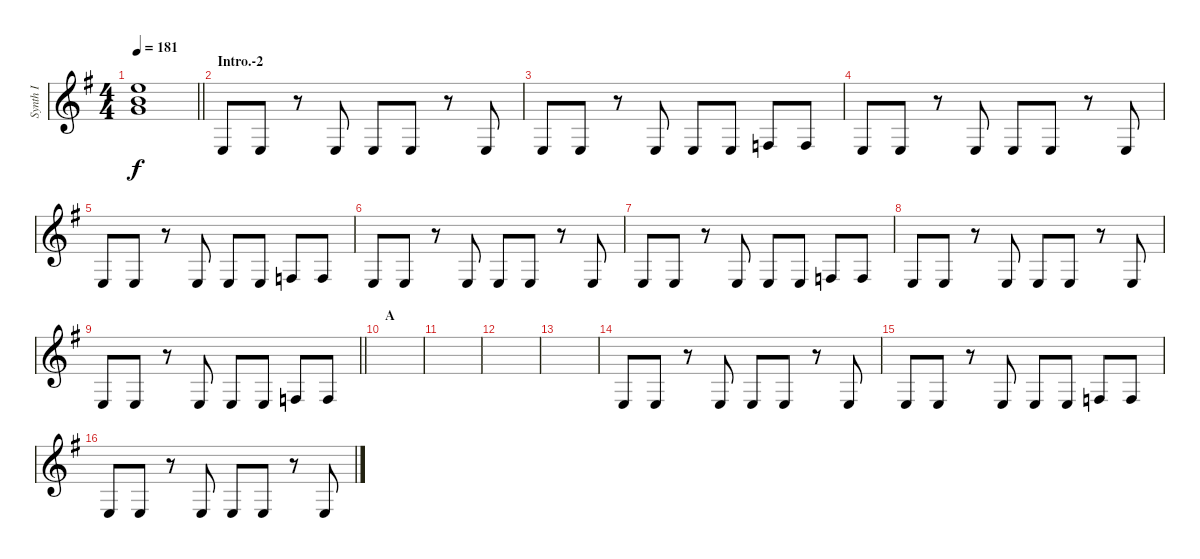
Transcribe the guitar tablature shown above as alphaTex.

\track ("Synth I" "Synth I") {solo instrument pad7halo}
\staff {score}
\tuning (E4 B3 G3 D3 A2 E2) {hide}
\ts (4 4)
\tempo 181
\clef g2
\barLineRight lightlight
\ks g
(3.1{t} 12.2{t} 21.3{t}).1{dy f} |
\section ("" "Intro.-2")
0.6.8{ot 8vb volume 16} 0.6.8{ot 8vb} r.8{ot 8vb} 0.6.8{ot 8vb} 0.6.8{ot 8vb} 0.6.8{ot 8vb} r.8{ot 8vb} 0.6.8{ot 8vb} |
0.6.8{ot 8vb} 0.6.8{ot 8vb} r.8{ot 8vb} 0.6.8{ot 8vb} 0.6.8{ot 8vb} 0.6.8{ot 8vb} 1.6.8{ot 8vb} 1.6.8{ot 8vb} |
0.6.8{ot 8vb} 0.6.8{ot 8vb} r.8{ot 8vb} 0.6.8{ot 8vb} 0.6.8{ot 8vb} 0.6.8{ot 8vb} r.8{ot 8vb} 0.6.8{ot 8vb} |
0.6.8{ot 8vb} 0.6.8{ot 8vb} r.8{ot 8vb} 0.6.8{ot 8vb} 0.6.8{ot 8vb} 0.6.8{ot 8vb} 1.6.8{ot 8vb} 1.6.8{ot 8vb} |
0.6.8{ot 8vb} 0.6.8{ot 8vb} r.8{ot 8vb} 0.6.8{ot 8vb} 0.6.8{ot 8vb} 0.6.8{ot 8vb} r.8{ot 8vb} 0.6.8{ot 8vb} |
0.6.8{ot 8vb} 0.6.8{ot 8vb} r.8{ot 8vb} 0.6.8{ot 8vb} 0.6.8{ot 8vb} 0.6.8{ot 8vb} 1.6.8{ot 8vb} 1.6.8{ot 8vb} |
0.6.8{ot 8vb} 0.6.8{ot 8vb} r.8{ot 8vb} 0.6.8{ot 8vb} 0.6.8{ot 8vb} 0.6.8{ot 8vb} r.8{ot 8vb} 0.6.8{ot 8vb} |
\barLineRight lightlight
0.6.8{ot 8vb} 0.6.8{ot 8vb} r.8{ot 8vb} 0.6.8{ot 8vb} 0.6.8{ot 8vb} 0.6.8{ot 8vb} 1.6.8{ot 8vb} 1.6.8{ot 8vb} |
\section ("" "A")
|
|
|
|
0.6.8{ot 8vb} 0.6.8{ot 8vb} r.8{ot 8vb} 0.6.8{ot 8vb} 0.6.8{ot 8vb} 0.6.8{ot 8vb} r.8{ot 8vb} 0.6.8{ot 8vb} |
0.6.8{ot 8vb} 0.6.8{ot 8vb} r.8{ot 8vb} 0.6.8{ot 8vb} 0.6.8{ot 8vb} 0.6.8{ot 8vb} 1.6.8{ot 8vb} 1.6.8{ot 8vb} |
0.6.8{ot 8vb} 0.6.8{ot 8vb} r.8{ot 8vb} 0.6.8{ot 8vb} 0.6.8{ot 8vb} 0.6.8{ot 8vb} r.8{ot 8vb} 0.6.8{ot 8vb}
